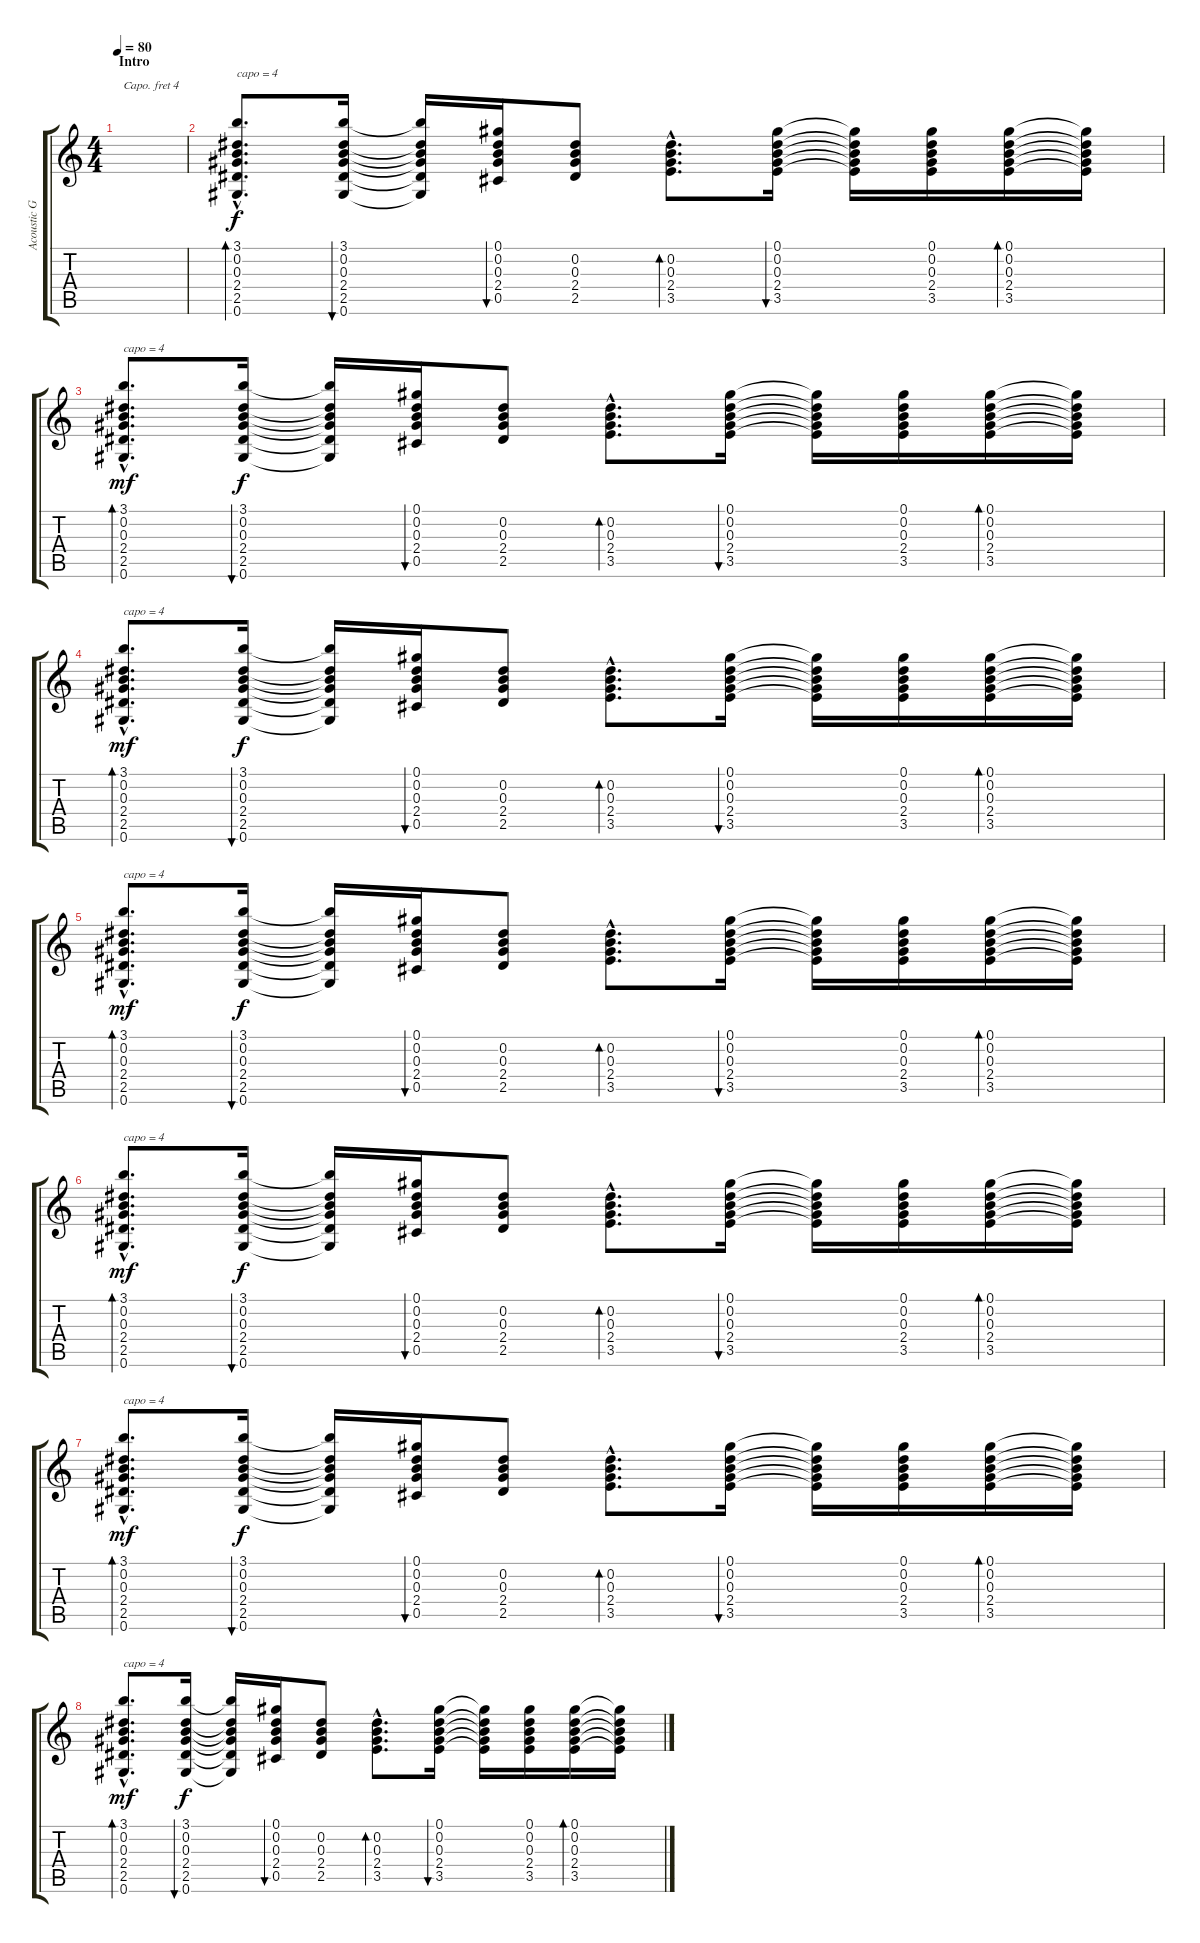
\track ("Acoustic Guitar" "Acoustic G") {instrument acousticguitarsteel}
\staff {score tabs}
\capo 4
\tuning (E4 B3 G3 D3 A2 E2) {hide}
\ts (4 4)
\section ("" "Intro")
\tempo 80
\clef g2
\ks c
|
(3.1{hac} 0.2{hac} 0.3{hac} 2.4{hac} 2.5{hac} 0.6{hac}).8{d bd 60 txt "capo = 4"} (3.1 0.2 0.3 2.4 2.5 0.6).16{bu 60 dy f} (3.1{t} 0.2{t} 0.3{t} 2.4{t} 2.5{t} 0.6{t}).16 (0.1 0.2 0.3 2.4 0.5).16{bu 60} (0.2 0.3 2.4 2.5).8 (0.2{hac} 0.3{hac} 2.4{hac} 3.5{hac}).8{d bd 60} (0.1 0.2 0.3 2.4 3.5).16{bu 60} (0.1{t} 0.2{t} 0.3{t} 2.4{t} 3.5{t}).16 (0.1 0.2 0.3 2.4 3.5).16 (0.1 0.2 0.3 2.4 3.5).16{bd 60} (0.1{t} 0.2{t} 0.3{t} 2.4{t} 3.5{t}).16 |
(3.1{hac} 0.2{hac} 0.3{hac} 2.4{hac} 2.5{hac} 0.6{hac}).8{d bd 60 txt "capo = 4" dy mf} (3.1 0.2 0.3 2.4 2.5 0.6).16{bu 60 dy f} (3.1{t} 0.2{t} 0.3{t} 2.4{t} 2.5{t} 0.6{t}).16 (0.1 0.2 0.3 2.4 0.5).16{bu 60} (0.2 0.3 2.4 2.5).8 (0.2{hac} 0.3{hac} 2.4{hac} 3.5{hac}).8{d bd 60} (0.1 0.2 0.3 2.4 3.5).16{bu 60} (0.1{t} 0.2{t} 0.3{t} 2.4{t} 3.5{t}).16 (0.1 0.2 0.3 2.4 3.5).16 (0.1 0.2 0.3 2.4 3.5).16{bd 60} (0.1{t} 0.2{t} 0.3{t} 2.4{t} 3.5{t}).16 |
(3.1{hac} 0.2{hac} 0.3{hac} 2.4{hac} 2.5{hac} 0.6{hac}).8{d bd 60 txt "capo = 4" dy mf} (3.1 0.2 0.3 2.4 2.5 0.6).16{bu 60 dy f} (3.1{t} 0.2{t} 0.3{t} 2.4{t} 2.5{t} 0.6{t}).16 (0.1 0.2 0.3 2.4 0.5).16{bu 60} (0.2 0.3 2.4 2.5).8 (0.2{hac} 0.3{hac} 2.4{hac} 3.5{hac}).8{d bd 60} (0.1 0.2 0.3 2.4 3.5).16{bu 60} (0.1{t} 0.2{t} 0.3{t} 2.4{t} 3.5{t}).16 (0.1 0.2 0.3 2.4 3.5).16 (0.1 0.2 0.3 2.4 3.5).16{bd 60} (0.1{t} 0.2{t} 0.3{t} 2.4{t} 3.5{t}).16 |
(3.1{hac} 0.2{hac} 0.3{hac} 2.4{hac} 2.5{hac} 0.6{hac}).8{d bd 60 txt "capo = 4" dy mf} (3.1 0.2 0.3 2.4 2.5 0.6).16{bu 60 dy f} (3.1{t} 0.2{t} 0.3{t} 2.4{t} 2.5{t} 0.6{t}).16 (0.1 0.2 0.3 2.4 0.5).16{bu 60} (0.2 0.3 2.4 2.5).8 (0.2{hac} 0.3{hac} 2.4{hac} 3.5{hac}).8{d bd 60} (0.1 0.2 0.3 2.4 3.5).16{bu 60} (0.1{t} 0.2{t} 0.3{t} 2.4{t} 3.5{t}).16 (0.1 0.2 0.3 2.4 3.5).16 (0.1 0.2 0.3 2.4 3.5).16{bd 60} (0.1{t} 0.2{t} 0.3{t} 2.4{t} 3.5{t}).16 |
(3.1{hac} 0.2{hac} 0.3{hac} 2.4{hac} 2.5{hac} 0.6{hac}).8{d bd 60 txt "capo = 4" dy mf} (3.1 0.2 0.3 2.4 2.5 0.6).16{bu 60 dy f} (3.1{t} 0.2{t} 0.3{t} 2.4{t} 2.5{t} 0.6{t}).16 (0.1 0.2 0.3 2.4 0.5).16{bu 60} (0.2 0.3 2.4 2.5).8 (0.2{hac} 0.3{hac} 2.4{hac} 3.5{hac}).8{d bd 60} (0.1 0.2 0.3 2.4 3.5).16{bu 60} (0.1{t} 0.2{t} 0.3{t} 2.4{t} 3.5{t}).16 (0.1 0.2 0.3 2.4 3.5).16 (0.1 0.2 0.3 2.4 3.5).16{bd 60} (0.1{t} 0.2{t} 0.3{t} 2.4{t} 3.5{t}).16 |
(3.1{hac} 0.2{hac} 0.3{hac} 2.4{hac} 2.5{hac} 0.6{hac}).8{d bd 60 txt "capo = 4" dy mf} (3.1 0.2 0.3 2.4 2.5 0.6).16{bu 60 dy f} (3.1{t} 0.2{t} 0.3{t} 2.4{t} 2.5{t} 0.6{t}).16 (0.1 0.2 0.3 2.4 0.5).16{bu 60} (0.2 0.3 2.4 2.5).8 (0.2{hac} 0.3{hac} 2.4{hac} 3.5{hac}).8{d bd 60} (0.1 0.2 0.3 2.4 3.5).16{bu 60} (0.1{t} 0.2{t} 0.3{t} 2.4{t} 3.5{t}).16 (0.1 0.2 0.3 2.4 3.5).16 (0.1 0.2 0.3 2.4 3.5).16{bd 60} (0.1{t} 0.2{t} 0.3{t} 2.4{t} 3.5{t}).16 |
(3.1{hac} 0.2{hac} 0.3{hac} 2.4{hac} 2.5{hac} 0.6{hac}).8{d bd 60 txt "capo = 4" dy mf} (3.1 0.2 0.3 2.4 2.5 0.6).16{bu 60 dy f} (3.1{t} 0.2{t} 0.3{t} 2.4{t} 2.5{t} 0.6{t}).16 (0.1 0.2 0.3 2.4 0.5).16{bu 60} (0.2 0.3 2.4 2.5).8 (0.2{hac} 0.3{hac} 2.4{hac} 3.5{hac}).8{d bd 60} (0.1 0.2 0.3 2.4 3.5).16{bu 60} (0.1{t} 0.2{t} 0.3{t} 2.4{t} 3.5{t}).16 (0.1 0.2 0.3 2.4 3.5).16 (0.1 0.2 0.3 2.4 3.5).16{bd 60} (0.1{t} 0.2{t} 0.3{t} 2.4{t} 3.5{t}).16
